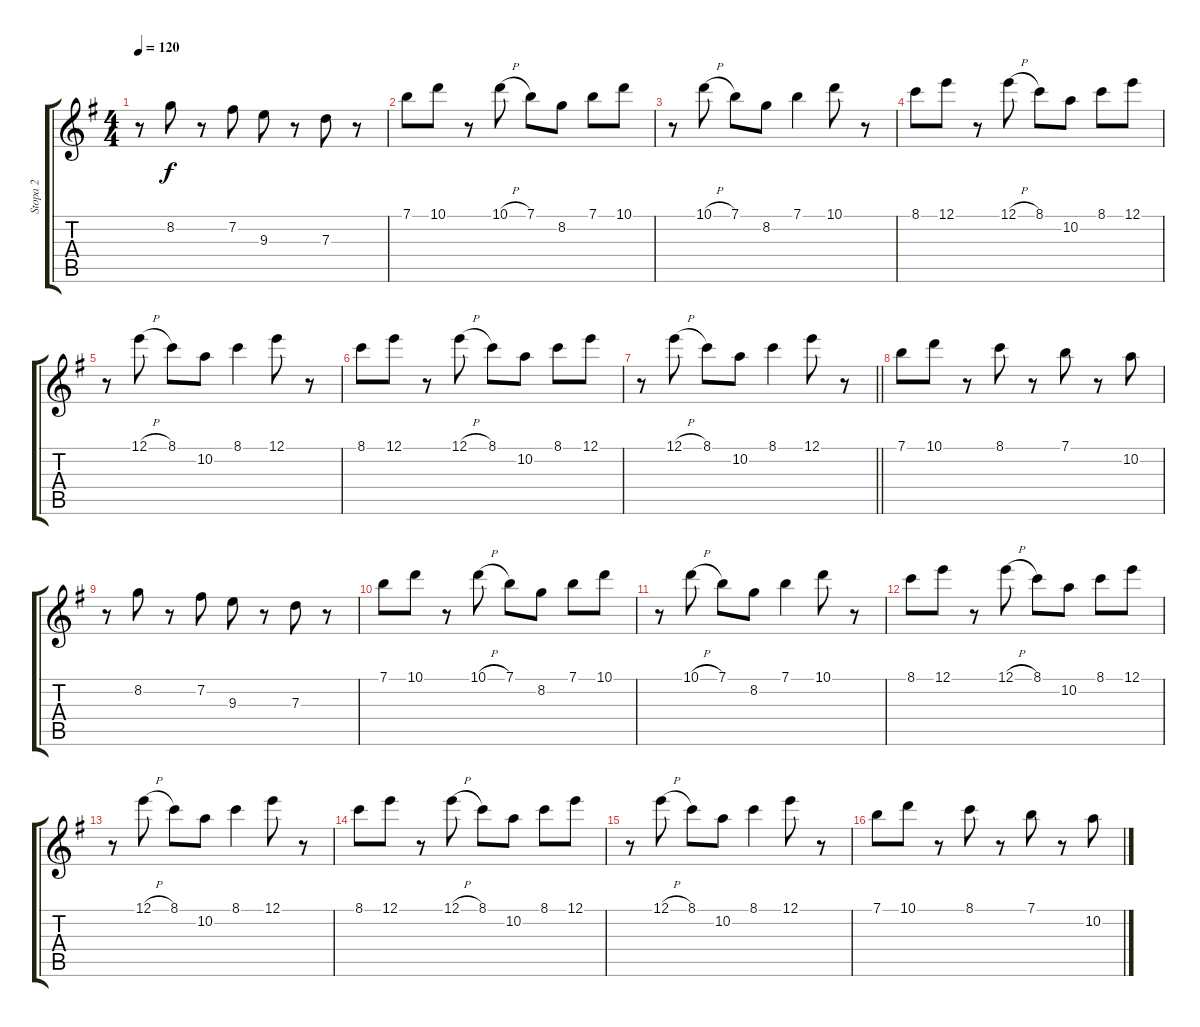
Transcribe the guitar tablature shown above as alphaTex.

\track ("Stopa 2" "Stopa 2") {instrument acousticguitarsteel}
\staff {score tabs}
\tuning (E4 B3 G3 D3 A2 E2) {hide}
\ts (4 4)
\tempo 120
\clef g2
\ks g
r.8{dy f} 8.2.8 r.8 7.2.8 9.3.8 r.8 7.3.8 r.8 |
7.1.8 10.1.8 r.8 10.1{h}.8 7.1.8 8.2.8 7.1.8 10.1.8 |
r.8 10.1{h}.8 7.1.8 8.2.8 7.1.4 10.1.8 r.8 |
8.1.8 12.1.8 r.8 12.1{h}.8 8.1.8 10.2.8 8.1.8 12.1.8 |
r.8 12.1{h}.8 8.1.8 10.2.8 8.1.4 12.1.8 r.8 |
8.1.8 12.1.8 r.8 12.1{h}.8 8.1.8 10.2.8 8.1.8 12.1.8 |
\barLineRight lightlight
r.8 12.1{h}.8 8.1.8 10.2.8 8.1.4 12.1.8 r.8 |
7.1.8 10.1.8 r.8 8.1.8 r.8 7.1.8 r.8 10.2.8 |
r.8 8.2.8 r.8 7.2.8 9.3.8 r.8 7.3.8 r.8 |
7.1.8 10.1.8 r.8 10.1{h}.8 7.1.8 8.2.8 7.1.8 10.1.8 |
r.8 10.1{h}.8 7.1.8 8.2.8 7.1.4 10.1.8 r.8 |
8.1.8 12.1.8 r.8 12.1{h}.8 8.1.8 10.2.8 8.1.8 12.1.8 |
r.8 12.1{h}.8 8.1.8 10.2.8 8.1.4 12.1.8 r.8 |
8.1.8 12.1.8 r.8 12.1{h}.8 8.1.8 10.2.8 8.1.8 12.1.8 |
r.8 12.1{h}.8 8.1.8 10.2.8 8.1.4 12.1.8 r.8 |
7.1.8 10.1.8 r.8 8.1.8 r.8 7.1.8 r.8 10.2.8
